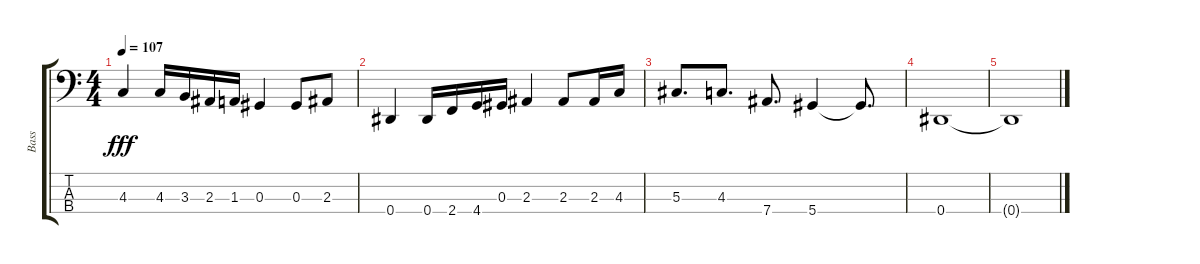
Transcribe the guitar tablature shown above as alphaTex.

\track ("Bass" "Bass") {instrument electricbassfinger}
\staff {score tabs}
\tuning (Gb2 Db2 Ab1 Eb1) {hide}
\ts (4 4)
\tempo 107
\clef f4
\ks c
4.3.4{dy fff} 4.3.16 3.3.16 2.3.16 1.3.16 0.3.4 0.3.8 2.3.8 |
0.4.4 0.4.16 2.4.16 4.4.16 0.3.16 2.3.4 2.3.8 2.3.16 4.3.16 |
5.3.8{d} 4.3.8{d} 7.4.8{d} 5.4.4 5.4{t}.8{d} |
0.4.1 |
0.4{t}.1
